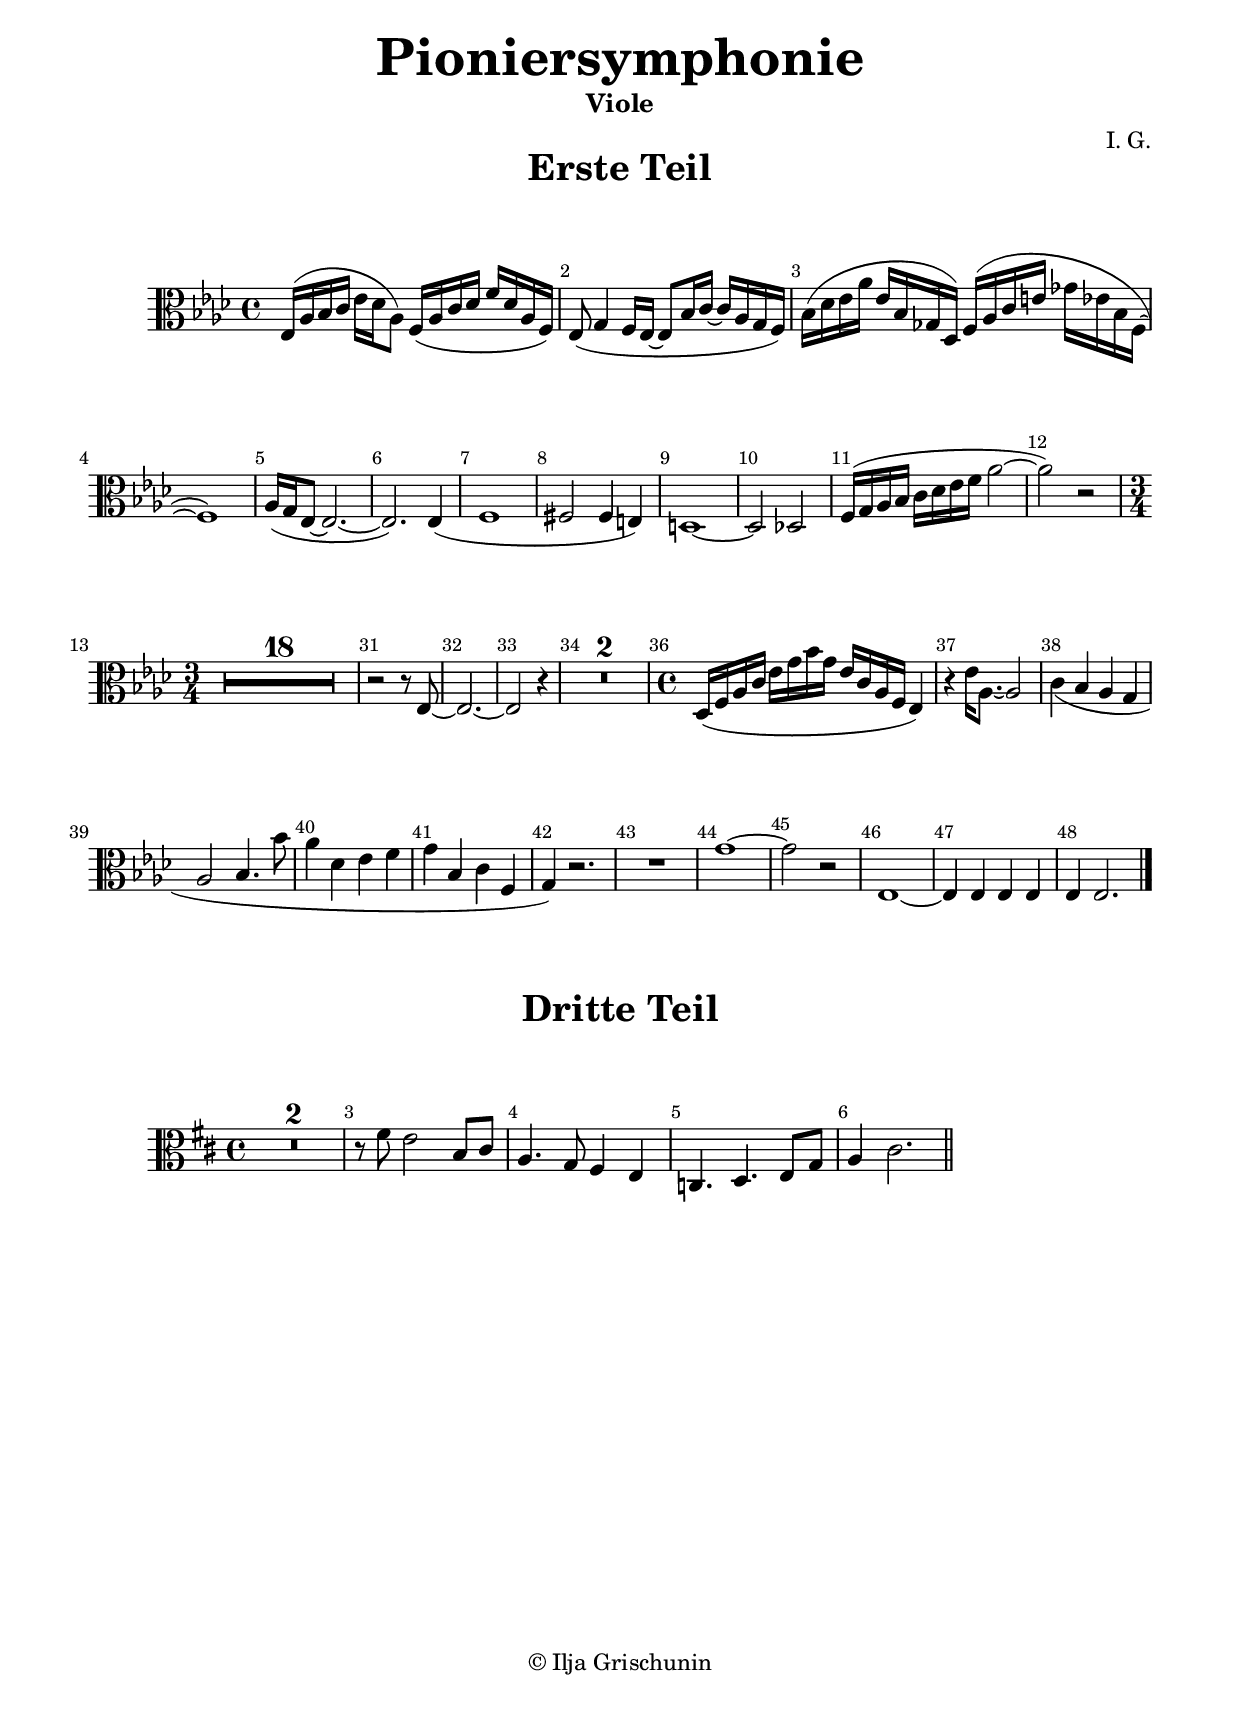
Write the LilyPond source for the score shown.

\version "2.19.15"

\language "deutsch"

%\header {
%  title = "Pioniersymphonie"
%  subtitle = "Viole"
%  %meter = "Grave"
%  composer = "I. G."
%  tagline = \markup {\char ##x00A9 "Ilja Grischunin"}
%}

#(ly:set-option 'relative-includes #t)

\paper {
  %#(set-paper-size "a4")
  top-system-spacing.basic-distance = #15
  top-markup-spacing.basic-distance = #5
  markup-system-spacing.basic-distance = #15
  system-system-spacing.basic-distance = #18
  last-bottom-spacing.basic-distance = #15
  left-margin = 15
  right-margin = 15
  %two-sided = ##t
  %inner-margin = 25
  %outer-margin = 15
}

\layout {
  indent = 10
  \context {
    \Score
    \override BarNumber.break-visibility = ##(#f #t #t)
    %\remove "Bar_number_engraver"
  }
}

\version "2.19.15"

\language "deutsch"

vleMusic = \relative {
  \key as \major
  \time 4/4
  \set beamExceptions = #'()
  \set baseMoment = #(ly:make-moment 1/4)
  \set beatStructure = #'(1 1 1 1)
  \clef alto
  \compressFullBarRests
  \override MultiMeasureRest.expand-limit = #2
  es16( as b c es des as8) f16( as c des f des as f)
  es8( g4 f16 es~ es8 b'16 c~ c as g f)
  b( des es as es b ges des) f( as c e ges es b f~ f1)
  as16( g es8~ es2.~ es) es4( f1 fis2 fis4 e) d1~ d2 des
  f16( g as b c des es f as2~ as) r
  \time 3/4
  R2.*18 r2 r8 es,8~ es2.~ es2 r4 R2.*2
  \time 4/4
  des16_( f as c es g b g es c as f es4)
  r4 es'16 as,8.~ as2 c4_( b as g as2 b4. b'8 as4 des, es f
  g b, c f, g) r2. R1 g'1~ g2 r es,1~ es4 es es es es es2.
  \bar "|."
}

vleMusicDrei = \relative {
  \key h \minor
  \time 4/4
  \set beamExceptions = #'()
  \set baseMoment = #(ly:make-moment 1/4)
  \set beatStructure = #'(1 1 1 1)
  \clef alto
  \compressFullBarRests
  \override MultiMeasureRest.expand-limit = #2
  R1*2 r8 fis' e2 h8 cis a4. g8 fis4 e c4. d e8 g a4 cis2.
  \bar "||"
}

vleMusicVier = \relative {
  \key as \major
  \time 3/4
  \set beamExceptions = #'()
  \set baseMoment = #(ly:make-moment 1/4)
  \set beatStructure = #'(1 1 1 1)
  \clef alto
  \compressFullBarRests
  \override MultiMeasureRest.expand-limit = #2
}


\book {
  \paper {
    print-all-headers = ##t
  }
  \header {
    title = \markup {\fontsize #3 "Pioniersymphonie"}
    subtitle = "Viole"
    %meter = "Grave"
    composer = "I. G."
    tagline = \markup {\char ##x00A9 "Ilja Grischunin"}
  }
  %%%%%%%%%%%%%%%%%%%%%%%%%% ERsTE TEIL %%%%%%%%%%%%%%%%%%%%%%%%%%
  \score {
    \new Staff
    \vleMusic
    \header {
      title = "Erste Teil"
      subtitle = ##f
      composer = ##f
      %breakbefore = ##t
    }
  }

  %%%%%%%%%%%%%%%%%%%%%%%%%% DRITTE TEIL %%%%%%%%%%%%%%%%%%%%%%%%%%
  \score {
    \new Staff
    \vleMusicDrei
    \header {
      title = "Dritte Teil"
      subtitle = ##f
      composer = ##f
      %breakbefore = ##t
    }
  }

  %%%%%%%%%%%%%%%%%%%%%%%%%% VIERTE TEIL %%%%%%%%%%%%%%%%%%%%%%%%%%
  \score {
    \new Staff
    \vleMusicVier
    \header {
      title = "Vierte Teil"
      subtitle = ##f
      composer = ##f
      %breakbefore = ##t
    }
  }
}